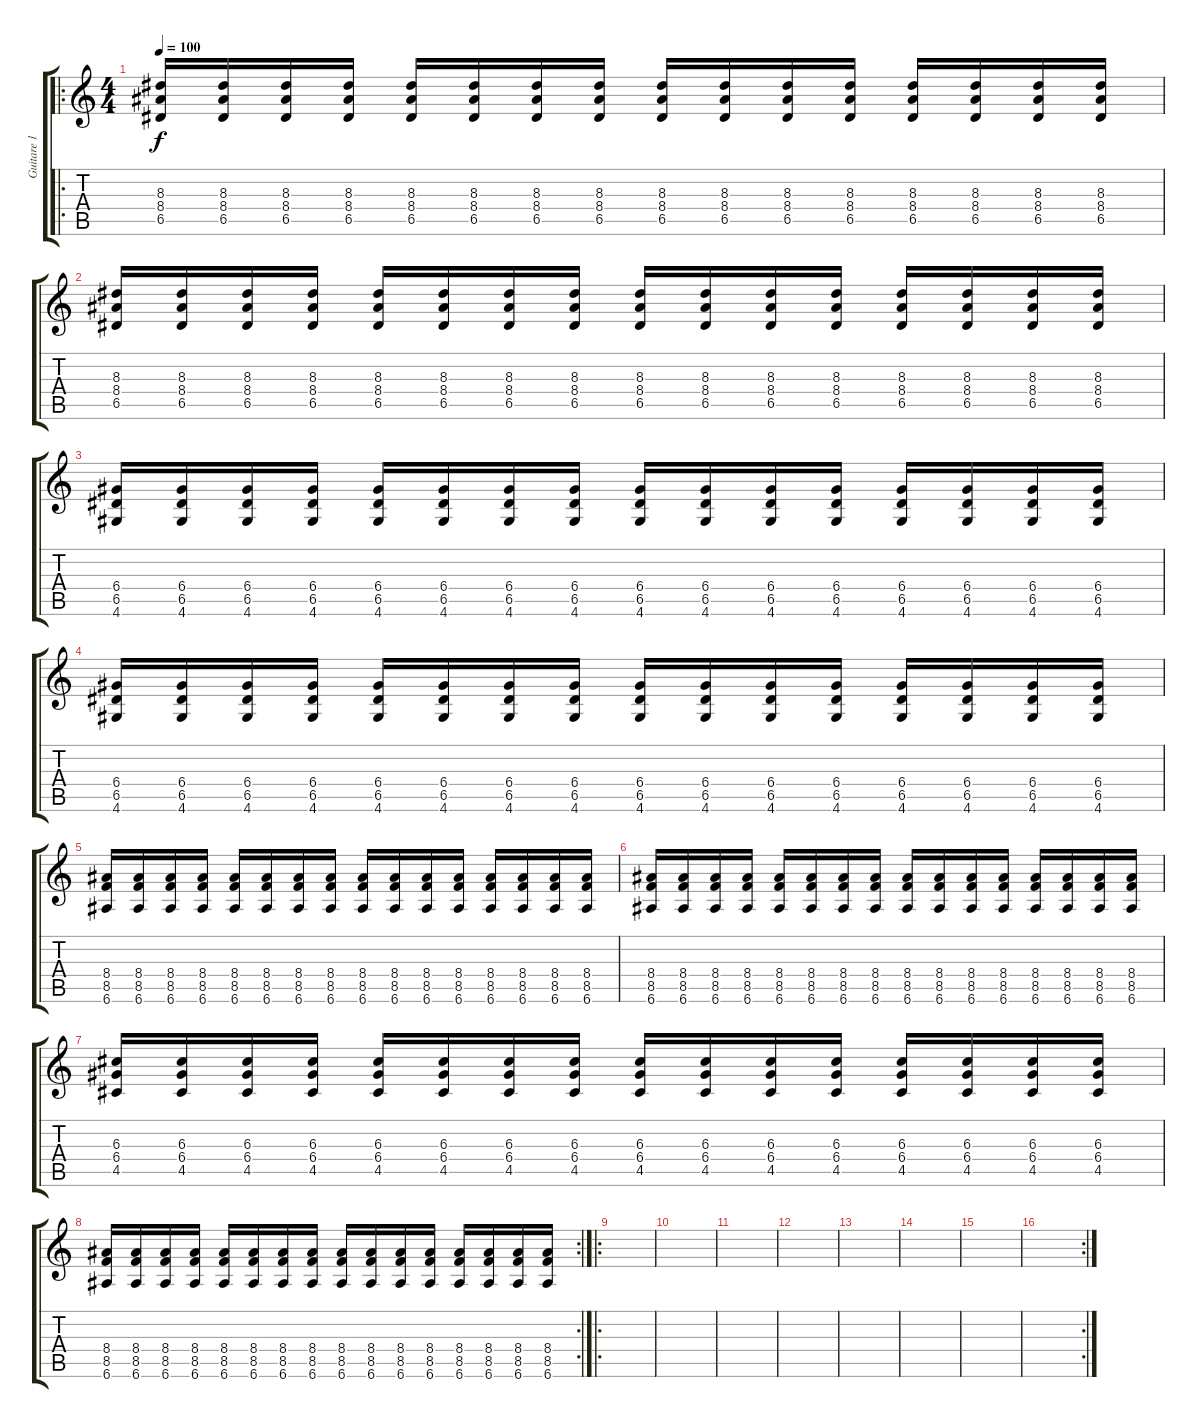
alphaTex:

\track ("Guitare 1" "Guitare 1") {instrument distortionguitar}
\staff {score tabs}
\tuning (E4 B3 G3 D3 A2 E2) {hide}
\ro
\ts (4 4)
\tempo 100
\clef g2
\ks c
(8.3 8.4 6.5).16{dy f} (8.3 8.4 6.5).16 (8.3 8.4 6.5).16 (8.3 8.4 6.5).16 (8.3 8.4 6.5).16 (8.3 8.4 6.5).16 (8.3 8.4 6.5).16 (8.3 8.4 6.5).16 (8.3 8.4 6.5).16 (8.3 8.4 6.5).16 (8.3 8.4 6.5).16 (8.3 8.4 6.5).16 (8.3 8.4 6.5).16 (8.3 8.4 6.5).16 (8.3 8.4 6.5).16 (8.3 8.4 6.5).16 |
(8.3 8.4 6.5).16 (8.3 8.4 6.5).16 (8.3 8.4 6.5).16 (8.3 8.4 6.5).16 (8.3 8.4 6.5).16 (8.3 8.4 6.5).16 (8.3 8.4 6.5).16 (8.3 8.4 6.5).16 (8.3 8.4 6.5).16 (8.3 8.4 6.5).16 (8.3 8.4 6.5).16 (8.3 8.4 6.5).16 (8.3 8.4 6.5).16 (8.3 8.4 6.5).16 (8.3 8.4 6.5).16 (8.3 8.4 6.5).16 |
(6.4 6.5 4.6).16 (6.4 6.5 4.6).16 (6.4 6.5 4.6).16 (6.4 6.5 4.6).16 (6.4 6.5 4.6).16 (6.4 6.5 4.6).16 (6.4 6.5 4.6).16 (6.4 6.5 4.6).16 (6.4 6.5 4.6).16 (6.4 6.5 4.6).16 (6.4 6.5 4.6).16 (6.4 6.5 4.6).16 (6.4 6.5 4.6).16 (6.4 6.5 4.6).16 (6.4 6.5 4.6).16 (6.4 6.5 4.6).16 |
(6.4 6.5 4.6).16 (6.4 6.5 4.6).16 (6.4 6.5 4.6).16 (6.4 6.5 4.6).16 (6.4 6.5 4.6).16 (6.4 6.5 4.6).16 (6.4 6.5 4.6).16 (6.4 6.5 4.6).16 (6.4 6.5 4.6).16 (6.4 6.5 4.6).16 (6.4 6.5 4.6).16 (6.4 6.5 4.6).16 (6.4 6.5 4.6).16 (6.4 6.5 4.6).16 (6.4 6.5 4.6).16 (6.4 6.5 4.6).16 |
(8.4 8.5 6.6).16 (8.4 8.5 6.6).16 (8.4 8.5 6.6).16 (8.4 8.5 6.6).16 (8.4 8.5 6.6).16 (8.4 8.5 6.6).16 (8.4 8.5 6.6).16 (8.4 8.5 6.6).16 (8.4 8.5 6.6).16 (8.4 8.5 6.6).16 (8.4 8.5 6.6).16 (8.4 8.5 6.6).16 (8.4 8.5 6.6).16 (8.4 8.5 6.6).16 (8.4 8.5 6.6).16 (8.4 8.5 6.6).16 |
(8.4 8.5 6.6).16 (8.4 8.5 6.6).16 (8.4 8.5 6.6).16 (8.4 8.5 6.6).16 (8.4 8.5 6.6).16 (8.4 8.5 6.6).16 (8.4 8.5 6.6).16 (8.4 8.5 6.6).16 (8.4 8.5 6.6).16 (8.4 8.5 6.6).16 (8.4 8.5 6.6).16 (8.4 8.5 6.6).16 (8.4 8.5 6.6).16 (8.4 8.5 6.6).16 (8.4 8.5 6.6).16 (8.4 8.5 6.6).16 |
(6.3 6.4 4.5).16 (6.3 6.4 4.5).16 (6.3 6.4 4.5).16 (6.3 6.4 4.5).16 (6.3 6.4 4.5).16 (6.3 6.4 4.5).16 (6.3 6.4 4.5).16 (6.3 6.4 4.5).16 (6.3 6.4 4.5).16 (6.3 6.4 4.5).16 (6.3 6.4 4.5).16 (6.3 6.4 4.5).16 (6.3 6.4 4.5).16 (6.3 6.4 4.5).16 (6.3 6.4 4.5).16 (6.3 6.4 4.5).16 |
\rc 2
(8.4 8.5 6.6).16 (8.4 8.5 6.6).16 (8.4 8.5 6.6).16 (8.4 8.5 6.6).16 (8.4 8.5 6.6).16 (8.4 8.5 6.6).16 (8.4 8.5 6.6).16 (8.4 8.5 6.6).16 (8.4 8.5 6.6).16 (8.4 8.5 6.6).16 (8.4 8.5 6.6).16 (8.4 8.5 6.6).16 (8.4 8.5 6.6).16 (8.4 8.5 6.6).16 (8.4 8.5 6.6).16 (8.4 8.5 6.6).16 |
\ro
|
|
|
|
|
|
|
\rc 2
